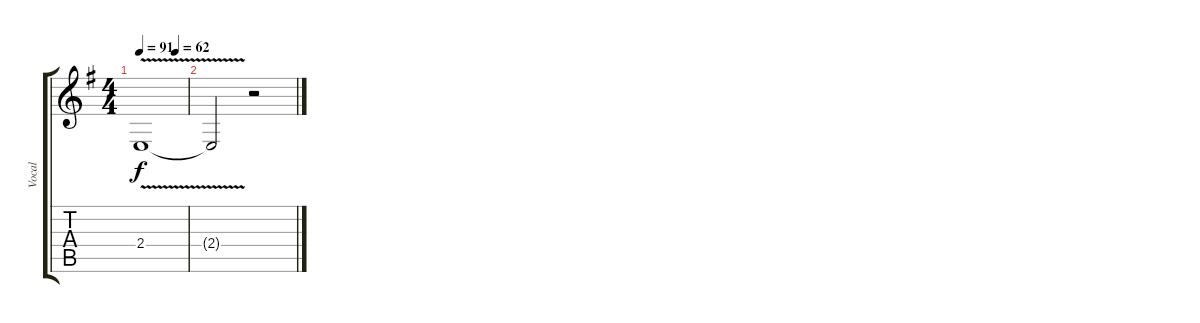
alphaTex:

\track ("Vocal" "Vocal") {instrument lead6voice}
\staff {score tabs}
\tuning (E4 B3 G3 D3 A2 E2) {hide}
\ts (4 4)
\tempo 91
\tempo (62 0.75)
\clef g2
\ks eminor
2.4{v}.1{dy f volume 5} |
2.4{t}.2 r.2
